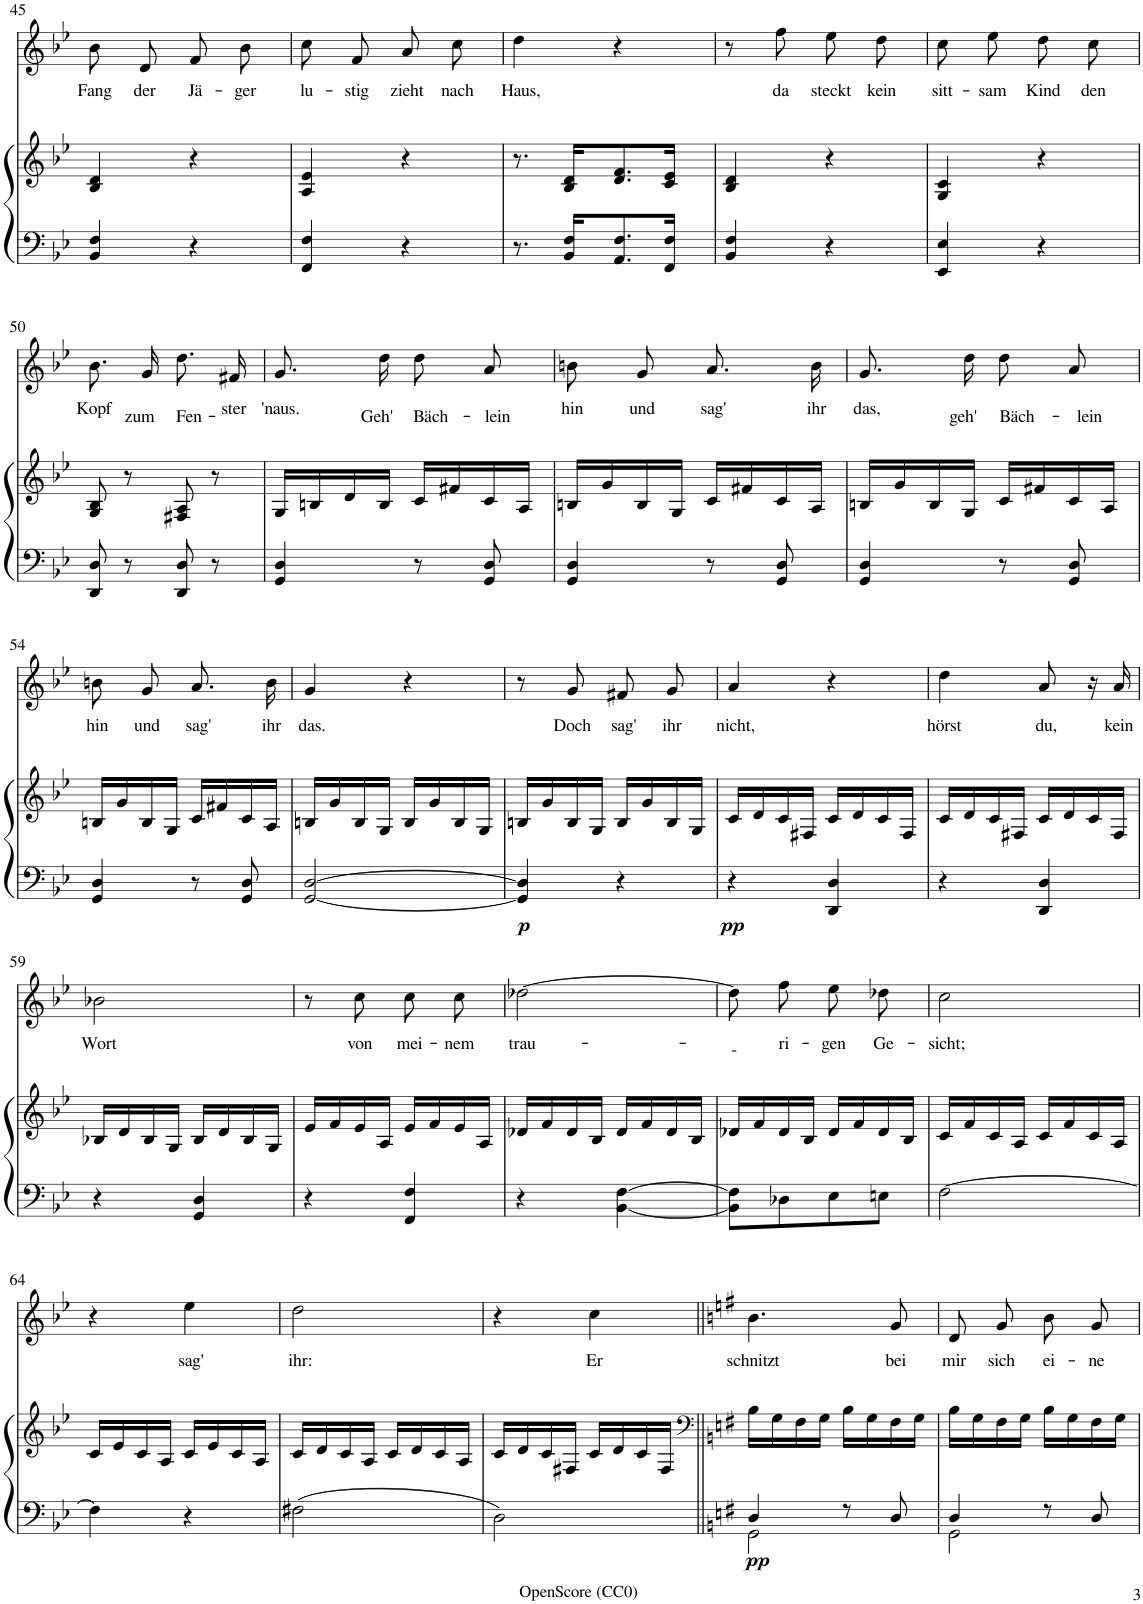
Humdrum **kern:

**kern	**kern	**dynam	**kern	**text
*part2	*part2	*part2	*part1	*part1
*staff3	*staff2	*staff2/3	*staff1	*staff1
*I"Pianoforte	*	*	*I"Singstimme	*
*I'Pno	*	*	*	*
!!LO:PB:g=z
*clefF4	*clefG2	*	*clefG2	*
*k[b-e-]	*k[b-e-]	*	*k[b-e-]	*
*M2/4	*M2/4	*	*M2/4	*
=45	=45	=45	=45	=45
!	!	!	!	!LO:LY:b
4BB-/ 4F/	4B-/ 4d/	.	8b-/L	Fang
!	!	!	!	!LO:LY:b
.	.	.	8d/J	der
!	!	!	!	!LO:LY:b
4r	4r	.	8f/L	Jä-
!	!	!	!	!LO:LY:b
.	.	.	8b-/J	-ger
=46	=46	=46	=46	=46
!	!	!	!	!LO:LY:b
4FF/ 4F/	4A/ 4e-/	.	8cc/L	lu-
!	!	!	!	!LO:LY:b
.	.	.	8f/J	-stig
!	!	!	!	!LO:LY:b
4r	4r	.	8a\L	zieht
!	!	!	!	!LO:LY:b
.	.	.	8cc\J	nach
=47	=47	=47	=47	=47
!	!	!	!	!LO:LY:b
8.r	8.r	.	4dd\	Haus,
16BB-/ 16F/KL	16B-/ 16d/KL	.	.	.
8.AA/ 8.F/	8.d/ 8.f/	.	4r	.
16FF/ 16F/Jk	16c/ 16e-/Jk	.	.	.
=48	=48	=48	=48	=48
4BB-/ 4F/	4B-/ 4d/	.	8r	.
!	!	!	!	!LO:LY:b
.	.	.	8ff\	da
!	!	!	!	!LO:LY:b
4r	4r	.	8ee-\L	steckt
!	!	!	!	!LO:LY:b
.	.	.	8dd\J	kein
=49	=49	=49	=49	=49
!	!	!	!	!LO:LY:b
4EE-/ 4E-/	4G/ 4c/	.	8cc\L	sitt-
!	!	!	!	!LO:LY:b
.	.	.	8ee-\J	-sam
!	!	!	!	!LO:LY:b
4r	4r	.	8dd\L	Kind
!	!	!	!	!LO:LY:b
.	.	.	8cc\J	den
!!LO:LB:g=z
=50	=50	=50	=50	=50
!	!	!	!	!LO:LY:b
8DD/ 8D/	8G/ 8B-/	.	8.b-/L	Kopf
8r	8r	.	.	.
!	!	!	!	!LO:LY:b
.	.	.	16g/Jk	zum
!	!	!	!	!LO:LY:b
8DD/ 8D/	8F#X/ 8A/	.	8.dd/L	Fen-
8r	8r	.	.	.
!	!	!	!	!LO:LY:b
.	.	.	16f#X/Jk	-ster
=51	=51	=51	=51	=51
!	!	!	!	!LO:LY:b
4GG/ 4D/	16G/LL	.	8.g\L	'naus.
.	16Bn/	.	.	.
.	16d/	.	.	.
!	!	!	!	!LO:LY:b
.	16B/JJ	.	16dd\Jk	Geh'
!	!	!	!	!LO:LY:b
8r	16c/LL	.	8dd\L	Bäch-
.	16f#X/	.	.	.
!	!	!	!	!LO:LY:b
8GG/ 8D/	16c/	.	8a\J	-lein
.	16A/JJ	.	.	.
=52	=52	=52	=52	=52
!	!	!	!	!LO:LY:b
4GG/ 4D/	16Bn/LL	.	8bn/L	hin
.	16g/	.	.	.
!	!	!	!	!LO:LY:b
.	16B/	.	8g/J	und
.	16G/JJ	.	.	.
!	!	!	!	!LO:LY:b
8r	16c/LL	.	8.a/L	sag'
.	16f#X/	.	.	.
8GG/ 8D/	16c/	.	.	.
!	!	!	!	!LO:LY:b
.	16A/JJ	.	16b/Jk	ihr
=53	=53	=53	=53	=53
!	!	!	!	!LO:LY:b
4GG/ 4D/	16Bn/LL	.	8.g\L	das,
.	16g/	.	.	.
.	16B/	.	.	.
!	!	!	!	!LO:LY:b
.	16G/JJ	.	16dd\Jk	geh'
!	!	!	!	!LO:LY:b
8r	16c/LL	.	8dd\L	Bäch-
.	16f#X/	.	.	.
!	!	!	!	!LO:LY:b
8GG/ 8D/	16c/	.	8a\J	-lein
.	16A/JJ	.	.	.
!!LO:LB:g=z
=54	=54	=54	=54	=54
!	!	!	!	!LO:LY:b
4GG/ 4D/	16Bn/LL	.	8bn/L	hin
.	16g/	.	.	.
!	!	!	!	!LO:LY:b
.	16B/	.	8g/J	und
.	16G/JJ	.	.	.
!	!	!	!	!LO:LY:b
8r	16c/LL	.	8.a/L	sag'
.	16f#X/	.	.	.
8GG/ 8D/	16c/	.	.	.
!	!	!	!	!LO:LY:b
.	16A/JJ	.	16b/Jk	ihr
=55	=55	=55	=55	=55
!	!	!	!	!LO:LY:b
[2GG/ [2D/	16Bn/LL	.	4g/	das.
.	16g/	.	.	.
.	16B/	.	.	.
.	16G/JJ	.	.	.
.	16B/LL	.	4r	.
.	16g/	.	.	.
.	16B/	.	.	.
.	16G/JJ	.	.	.
=56	=56	=56	=56	=56
!	!	!LO:DY:b=2	!	!
4GG/] 4D/]	16Bn/LL	p	8r	.
.	16g/	.	.	.
!	!	!	!	!LO:LY:b
.	16B/	.	8g/	Doch
.	16G/JJ	.	.	.
!	!	!	!	!LO:LY:b
4r	16B/LL	.	8f#X/L	sag'
.	16g/	.	.	.
!	!	!	!	!LO:LY:b
.	16B/	.	8g/J	ihr
.	16G/JJ	.	.	.
=57	=57	=57	=57	=57
!	!	!LO:DY:b=2	!	!LO:LY:b
4r	16c/LL	pp	4a/	nicht,
.	16d/	.	.	.
.	16c/	.	.	.
.	16F#X/JJ	.	.	.
4DD/ 4D/	16c/LL	.	4r	.
.	16d/	.	.	.
.	16c/	.	.	.
.	16F#/JJ	.	.	.
=58	=58	=58	=58	=58
!	!	!	!	!LO:LY:b
4r	16c/LL	.	4dd\	hörst
.	16d/	.	.	.
.	16c/	.	.	.
.	16F#X/JJ	.	.	.
!	!	!	!	!LO:LY:b
4DD/ 4D/	16c/LL	.	8a/	du,
.	16d/	.	.	.
.	16c/	.	16r	.
!	!	!	!	!LO:LY:b
.	16F#/JJ	.	16a/	kein
!!LO:LB:g=z
=59	=59	=59	=59	=59
!	!	!	!	!LO:LY:b
4r	16B-X/LL	.	2b-X\	Wort
.	16d/	.	.	.
.	16B-/	.	.	.
.	16G/JJ	.	.	.
4GG/ 4D/	16B-/LL	.	.	.
.	16d/	.	.	.
.	16B-/	.	.	.
.	16G/JJ	.	.	.
=60	=60	=60	=60	=60
4r	16e-/LL	.	8r	.
.	16f/	.	.	.
!	!	!	!	!LO:LY:b
.	16e-/	.	8cc\	von
.	16A/JJ	.	.	.
!	!	!	!	!LO:LY:b
4FF/ 4F/	16e-/LL	.	8cc\L	mei-
.	16f/	.	.	.
!	!	!	!	!LO:LY:b
.	16e-/	.	8cc\J	-nem
.	16A/JJ	.	.	.
=61	=61	=61	=61	=61
!	!	!	!	!LO:LY:b
4r	16d-X/LL	.	[2dd-X\	trau-
.	16f/	.	.	.
.	16d-/	.	.	.
.	16B-/JJ	.	.	.
[4BB-\ [4F\	16d-/LL	.	.	.
.	16f/	.	.	.
.	16d-/	.	.	.
.	16B-/JJ	.	.	.
=62	=62	=62	=62	=62
!	!	!	!	!LO:LY:b
8BB-\] 8F\]L	16d-X/LL	.	8dd-\L]	--
.	16f/	.	.	.
!	!	!	!	!LO:LY:b
8D-X\	16d-/	.	8ff\J	ri-
.	16B-/JJ	.	.	.
!	!	!	!	!LO:LY:b
8E-\	16d-/LL	.	8ee-\L	-gen
.	16f/	.	.	.
!	!	!	!	!LO:LY:b
8En\J	16d-/	.	8dd-X\J	Ge-
.	16B-/JJ	.	.	.
=63	=63	=63	=63	=63
!	!	!	!	!LO:LY:b
[2F\	16c/LL	.	2cc\	-sicht;
.	16f/	.	.	.
.	16c/	.	.	.
.	16A/JJ	.	.	.
.	16c/LL	.	.	.
.	16f/	.	.	.
.	16c/	.	.	.
.	16A/JJ	.	.	.
!!LO:LB:g=z
=64	=64	=64	=64	=64
4F\]	16c/LL	.	4r	.
.	16e-/	.	.	.
.	16c/	.	.	.
.	16A/JJ	.	.	.
!	!	!	!	!LO:LY:b
4r	16c/LL	.	4ee-\	sag'
.	16e-/	.	.	.
.	16c/	.	.	.
.	16A/JJ	.	.	.
=65	=65	=65	=65	=65
!	!	!	!	!LO:LY:b
2F#X\	16c/LL	.	2dd\	ihr:
.	16d/	.	.	.
.	16c/	.	.	.
.	16A/JJ	.	.	.
.	16c/LL	.	.	.
.	16d/	.	.	.
.	16c/	.	.	.
.	16A/JJ	.	.	.
=66	=66	=66	=66	=66
2D\	16c/LL	.	4r	.
.	16d/	.	.	.
.	16c/	.	.	.
.	16F#X/JJ	.	.	.
!	!	!	!	!LO:LY:b
.	16c/LL	.	4cc\	Er
.	16d/	.	.	.
.	16c/	.	.	.
.	16F#/JJ	.	.	.
=67||	=67||	=67||	=67||	=67||
*	*clefF4	*	*	*
*k[f#]	*k[f#]	*	*k[f#]	*
*^	*	*	*	*
!	!	!	!LO:DY:b=2	!	!LO:LY:b
4D/	2GG\	16B\LL	pp	4.b\	schnitzt
.	.	16G\	.	.	.
.	.	16F#\	.	.	.
.	.	16G\JJ	.	.	.
8r	.	16B\LL	.	.	.
.	.	16G\	.	.	.
!	!	!	!	!	!LO:LY:b
8D/	.	16F#\	.	8g/	bei
.	.	16G\JJ	.	.	.
=68	=68	=68	=68	=68	=68
!	!	!	!	!	!LO:LY:b
4D/	2GG\	16B\LL	.	8d/L	mir
.	.	16G\	.	.	.
!	!	!	!	!	!LO:LY:b
.	.	16F#\	.	8g/J	sich
.	.	16G\JJ	.	.	.
!	!	!	!	!	!LO:LY:b
8r	.	16B\LL	.	8b/L	ei-
.	.	16G\	.	.	.
!	!	!	!	!	!LO:LY:b
8D/	.	16F#\	.	8g/J	-ne
.	.	16G\JJ	.	.	.
*v	*v	*	*	*	*
=	=	=	=	=
*-	*-	*-	*-	*-
